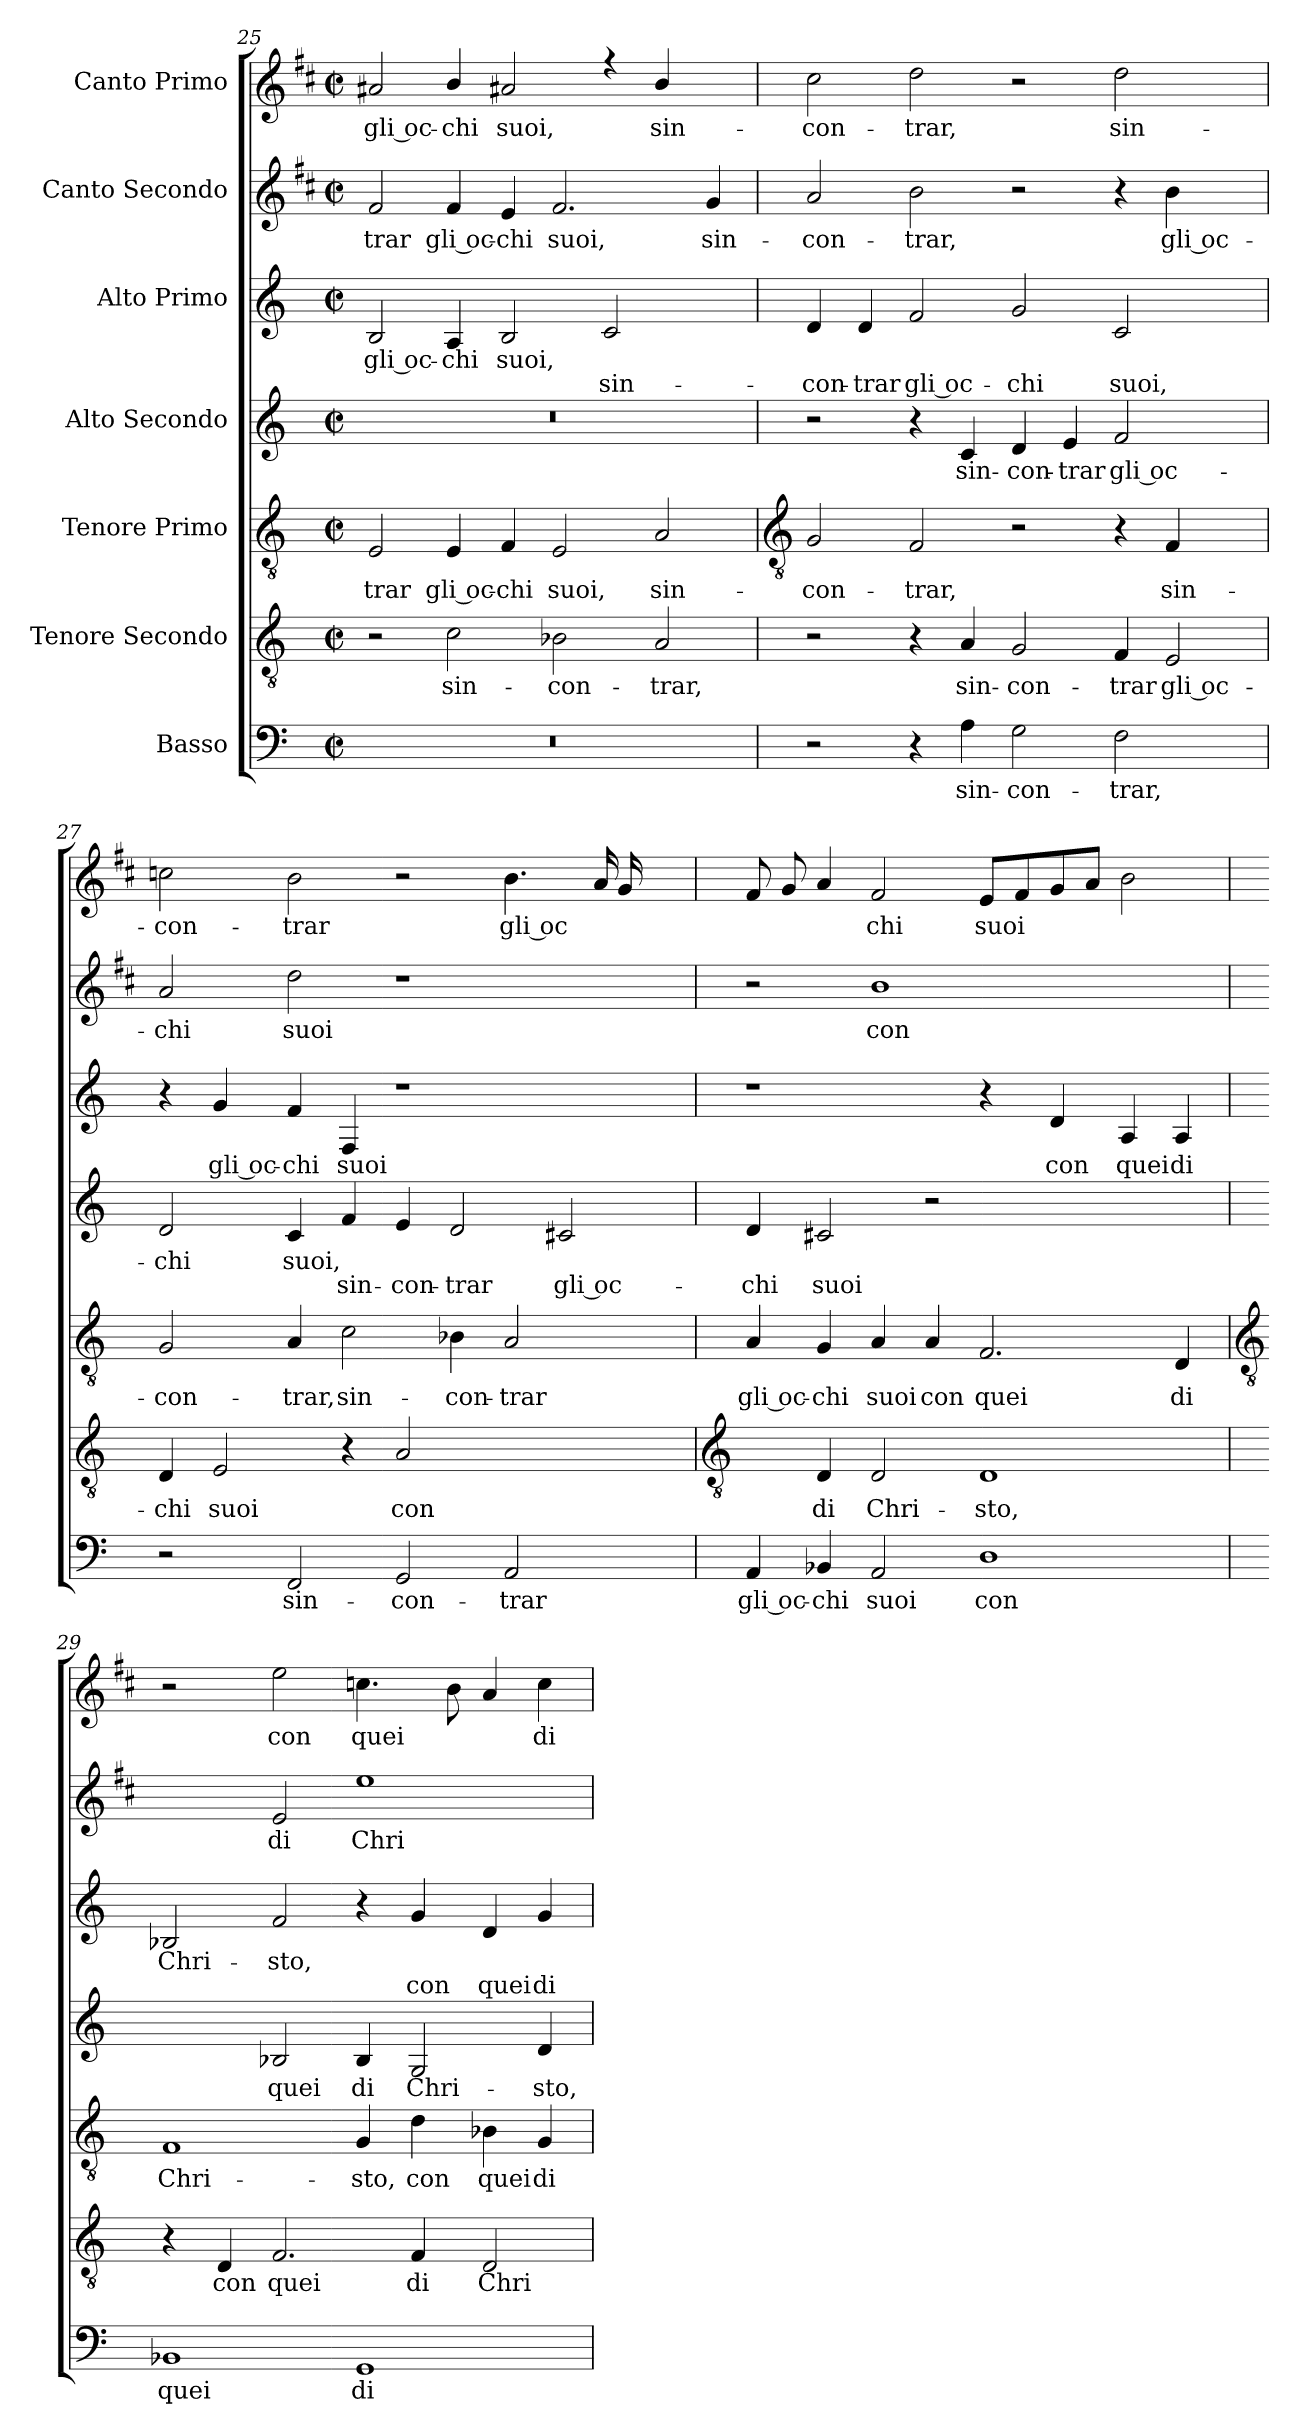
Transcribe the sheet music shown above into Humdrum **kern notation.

**kern	**text	**kern	**text	**kern	**text	**kern	**text	**text	**kern	**text	**text	**kern	**text	**kern	**text
*part7	*part7	*part6	*part6	*part5	*part5	*part4	*part4	*part4	*part3	*part3	*part3	*part2	*part2	*part1	*part1
*staff7	*staff7	*staff6	*staff6	*staff5	*staff5	*staff4	*staff4	*staff4	*staff3	*staff3	*staff3	*staff2	*staff2	*staff1	*staff1
*I"Basso	*	*I"Tenore Secondo	*	*I"Tenore Primo	*	*I"Alto Secondo	*	*	*I"Alto Primo	*	*	*I"Canto Secondo	*	*I"Canto Primo	*
!!LO:LB:g=z
*clefF4	*	*clefGv2	*	*clefGv2	*	*clefG2	*	*	*clefG2	*	*	*clefG2	*	*clefG2	*
*	*	*	*	*	*	*	*	*	*	*	*	*ITrd1c2	*	*ITrd1c2	*
*k[]	*	*k[]	*	*k[]	*	*k[]	*	*	*k[]	*	*	*k[]	*	*k[]	*
*C:	*	*C:	*	*C:	*	*C:	*	*	*C:	*	*	*C:	*	*C:	*
*M4/2	*	*M4/2	*	*M4/2	*	*M4/2	*	*	*M4/2	*	*	*M4/2	*	*M4/2	*
*met(c|)	*	*met(c|)	*	*met(c|)	*	*met(c|)	*	*	*met(c|)	*	*	*met(c|)	*	*met(c|)	*
=25A	=25A	=25A	=25A	=25A	=25A	=25A	=25A	=25A	=25A	=25A	=25A	=25A	=25A	=25A	=25A
!	!	!	!	!	!LO:LY:b	!	!	!	!	!LO:LY:b	!	!	!LO:LY:b	!	!LO:LY:b
*	*	*	*	*	*	*	*	*	*	*	*	*	*	*^	*
0r	.	2r	.	2E	-trar	0r	.	.	2B	gli oc-	.	2e	-trar	2g#X	0ryy	gli oc-
!	!	!	!LO:LY:b	!	!LO:LY:b	!	!	!	!	!LO:LY:b	!	!	!LO:LY:b	!	!	!LO:LY:b
.	.	2c	sin-	4E	gli oc-	.	.	.	4A	-chi	.	4e	gli oc-	4a	.	-chi
!	!	!	!	!	!LO:LY:b	!	!	!	!	!LO:LY:b	!	!	!LO:LY:b	!	!	!LO:LY:b
.	.	.	.	4F	-chi	.	.	.	2B	suoi,	.	4d	-chi	2g#X	.	suoi,
!	!	!	!LO:LY:b	!	!LO:LY:b	!	!	!	!	!	!	!	!LO:LY:b	!	!	!
.	.	2B-X	-con-	2E	suoi,	.	.	.	.	.	.	2.e	suoi,	.	.	.
!	!	!	!	!	!	!	!	!	!	!	!LO:LY:b	!	!	!	!	!
.	.	.	.	.	.	.	.	.	2c	.	sin-	.	.	4r	.	.
!	!	!	!LO:LY:b	!	!LO:LY:b	!	!	!	!	!	!	!	!	!	!	!LO:LY:b
.	.	2A	-trar,	2A	sin-	.	.	.	.	.	.	.	.	4a	.	sin-
!	!	!	!	!	!	!	!	!	!	!	!	!	!LO:LY:b	!	!	!
.	.	.	.	.	.	.	.	.	4ryy	.	.	4f	sin-	4ryy	.	.
!!LO:LB:g=z	!!
=26	=26	=26	=26	=26	=26	=26	=26	=26	=26	=26	=26	=26	=26	=26	=26	=26
*	*	*	*	*clefGv2	*	*	*	*	*	*	*	*	*	*	*	*
!	!	!	!	!	!LO:LY:b	!	!	!	!	!	!LO:LY:b	!	!LO:LY:b	!	!	!LO:LY:b
2r	.	2r	.	2G	-con-	2r	.	.	4d	.	-con-	2g	-con-	2b	0ryy	-con-
!	!	!	!	!	!	!	!	!	!	!	!LO:LY:b	!	!	!	!	!
.	.	.	.	.	.	.	.	.	4d	.	-trar	.	.	.	.	.
!	!	!	!	!	!LO:LY:b	!	!	!	!	!	!LO:LY:b	!	!LO:LY:b	!	!	!LO:LY:b
4r	.	4r	.	2F	-trar,	4r	.	.	2f	.	gli oc-	2a	-trar,	2cc	.	-trar,
!	!LO:LY:b	!	!LO:LY:b	!	!	!	!LO:LY:b	!	!	!	!	!	!	!	!	!
4A	sin-	4A	sin-	.	.	4c	sin-	.	.	.	.	.	.	.	.	.
!	!LO:LY:b	!	!LO:LY:b	!	!	!	!LO:LY:b	!	!	!	!LO:LY:b	!	!	!	!	!
2G	-con-	2G	-con-	2r	.	4d	-con-	.	2g	.	-chi	2r	.	2r	.	.
!	!	!	!	!	!	!	!LO:LY:b	!	!	!	!	!	!	!	!	!
.	.	.	.	.	.	4e	-trar	.	.	.	.	.	.	.	.	.
!	!LO:LY:b	!	!LO:LY:b	!	!	!	!LO:LY:b	!	!	!	!LO:LY:b	!	!	!	!	!LO:LY:b
2F	-trar,	4F	-trar	4r	.	2f	gli oc-	.	2c	.	suoi,	4r	.	2cc	.	sin-
!	!	!	!LO:LY:b	!	!LO:LY:b	!	!	!	!	!	!	!	!LO:LY:b	!	!	!
.	.	2E	gli oc-	4F	sin-	.	.	.	.	.	.	4a	gli oc-	.	.	.
4ryy	.	.	.	4ryy	.	4ryy	.	.	4ryy	.	.	4ryy	.	4ryy	4ryy	.
=27	=27	=27	=27	=27	=27	=27	=27	=27	=27	=27	=27	=27	=27	=27	=27	=27
!	!	!	!LO:LY:b	!	!LO:LY:b	!	!LO:LY:b	!	!	!	!	!	!LO:LY:b	!	!	!LO:LY:b
2r	.	4D	-chi	2G	-con-	2d	-chi	.	4r	.	.	2g	-chi	2b-X	0ryy	-con-
!	!	!	!LO:LY:b	!	!	!	!	!	!	!LO:LY:b	!	!	!	!	!	!
.	.	2E	suoi	.	.	.	.	.	4g	gli oc-	.	.	.	.	.	.
!	!LO:LY:b	!	!	!	!LO:LY:b	!	!LO:LY:b	!	!	!LO:LY:b	!	!	!LO:LY:b	!	!	!LO:LY:b
2FF	sin-	.	.	4A	-trar,	4c	suoi,	.	4f	-chi	.	2cc	suoi	2a	.	-trar
!	!	!	!	!	!LO:LY:b	!	!	!LO:LY:b	!	!LO:LY:b	!	!	!	!	!	!
.	.	4r	.	2c	sin-	4f	.	sin-	4F	suoi	.	.	.	.	.	.
!	!LO:LY:b	!	!LO:LY:b	!	!	!	!	!LO:LY:b	!	!	!	!	!	!	!	!
2GG	-con-	2A	con	.	.	4e	.	-con-	1r	.	.	1r	.	2r	.	.
!	!	!	!	!	!LO:LY:b	!	!	!LO:LY:b	!	!	!	!	!	!	!	!
.	.	.	.	4B-X	-con-	2d	.	-trar	.	.	.	.	.	.	.	.
!	!LO:LY:b	!	!LO:LY:b	!	!LO:LY:b	!	!	!	!	!	!	!	!	!	!	!LO:LY:b
2AA	-trar	[4Fyy	quei__	2A	-trar	.	.	.	.	.	.	.	.	4.a	.	gli oc-
!	!	!	!	!	!	!	!	!LO:LY:b	!	!	!	!	!	!	!	!
.	.	2ryy	.	.	.	2c#X	.	gli oc-	.	.	.	.	.	.	.	.
.	.	.	.	.	.	.	.	.	.	.	.	.	.	16gLL	.	.
.	.	.	.	.	.	.	.	.	.	.	.	.	.	16f	.	.
4ryy	.	.	.	4ryy	.	.	.	.	4ryy	.	.	4ryy	.	4ryy	4ryy	.
!!LO:LB:g=z	!!
=28	=28	=28	=28	=28	=28	=28	=28	=28	=28	=28	=28	=28	=28	=28	=28	=28
*	*	*clefGv2	*	*	*	*	*	*	*	*	*	*	*	*	*	*
!	!LO:LY:b	!	!LO:LY:b	!	!LO:LY:b	!	!	!LO:LY:b	!	!	!	!	!	!	!	!
4AA	gli oc-	4Fyy]	___	4A	gli oc-	4d	.	-chi	1r	.	.	2r	.	8e	1..ryy	.
.	.	.	.	.	.	.	.	.	.	.	.	.	.	8fJ	.	.
!	!LO:LY:b	!	!LO:LY:b	!	!LO:LY:b	!	!	!LO:LY:b	!	!	!	!	!	!	!	!LO:LY:b
4BB-X	-chi	4D	di	4G	-chi	2c#X	.	suoi	.	.	.	.	.	4g	.	--
!	!LO:LY:b	!	!LO:LY:b	!	!LO:LY:b	!	!	!	!	!	!	!	!LO:LY:b	!	!	!LO:LY:b
2AA	suoi	2D	Chri-	4A	suoi	.	.	.	.	.	.	1a	con	2e	.	chi
!	!	!	!	!	!LO:LY:b	!	!	!	!	!	!	!	!	!	!	!
.	.	.	.	4A	con	2r	.	.	.	.	.	.	.	.	.	.
!	!LO:LY:b	!	!LO:LY:b	!	!LO:LY:b	!	!	!	!	!	!	!	!	!	!	!LO:LY:b
1D	con	1D	-sto,	2.F	quei	.	.	.	4r	.	.	.	.	8dL	.	suoi
.	.	.	.	.	.	.	.	.	.	.	.	.	.	8e	.	.
!	!	!	!	!	!	!	!LO:LY:b	!	!	!LO:LY:b	!	!	!	!	!	!
.	.	.	.	.	.	[2dyy	con______	.	4d	con	.	.	.	8f	.	.
.	.	.	.	.	.	.	.	.	.	.	.	.	.	8gJ	.	.
!	!	!	!	!	!	!	!	!	!	!LO:LY:b	!	!	!LO:LY:b	!	!	!
.	.	.	.	.	.	.	.	.	4A	quei	.	[2fyy	quei______	2a	.	.
!	!	!	!	!	!LO:LY:b	!	!	!	!	!LO:LY:b	!	!	!	!	!	!
.	.	.	.	4D	di	4ryy	.	.	4A	di	.	.	.	.	4ryy	.
*	*	*	*	*	*	*	*	*	*	*	*	*	*	*v	*v	*
!!LO:LB:g=z
=29	=29	=29	=29	=29	=29	=29	=29	=29	=29	=29	=29	=29	=29	=29	=29
*	*	*	*	*clefGv2	*	*	*	*	*	*	*	*	*	*	*
*	*	*	*	*	*	*	*	*	*	*	*	*	*	*^	*
!	!LO:LY:b	!	!	!	!LO:LY:b	!	!LO:LY:b	!	!	!LO:LY:b	!	!	!LO:LY:b	!	!	!
*	*	*	*	*	*	*	*	*	*	*	*	*	*	*v	*v	*
1BB-X	quei	4r	.	1F	Chri-	2dyy]	___	.	2B-X	Chri-	.	2fyy]	___	2r	.
!	!	!	!LO:LY:b	!	!	!	!	!	!	!	!	!	!	!	!
.	.	4D	con	.	.	.	.	.	.	.	.	.	.	.	.
!	!	!	!LO:LY:b	!	!	!	!LO:LY:b	!	!	!LO:LY:b	!	!	!LO:LY:b	!	!LO:LY:b
.	.	2.F	quei	.	.	2B-X	quei	.	2f	-sto,	.	2d	di	2dd	con
!	!LO:LY:b	!	!	!	!LO:LY:b	!	!LO:LY:b	!	!	!	!	!	!LO:LY:b	!	!LO:LY:b
1GG	di	.	.	4G	-sto,	4B-	di	.	4r	.	.	1dd	Chri-	4.b-X	quei
!	!	!	!LO:LY:b	!	!LO:LY:b	!	!LO:LY:b	!	!	!	!LO:LY:b	!	!	!	!
.	.	4F	di	4d	con	2G	Chri-	.	4g	.	con	.	.	.	.
.	.	.	.	.	.	.	.	.	.	.	.	.	.	8a	.
!	!	!	!LO:LY:b	!	!LO:LY:b	!	!	!	!	!	!LO:LY:b	!	!	!	!
.	.	2D	Chri-	4B-X	quei	.	.	.	4d	.	quei	.	.	4g	.
!	!	!	!	!	!LO:LY:b	!	!LO:LY:b	!	!	!	!LO:LY:b	!	!	!	!LO:LY:b
.	.	.	.	4G	di	4d	-sto,	.	4g	.	di	.	.	4b-	di
=	=	=	=	=	=	=	=	=	=	=	=	=	=	=	=
*-	*-	*-	*-	*-	*-	*-	*-	*-	*-	*-	*-	*-	*-	*-	*-
